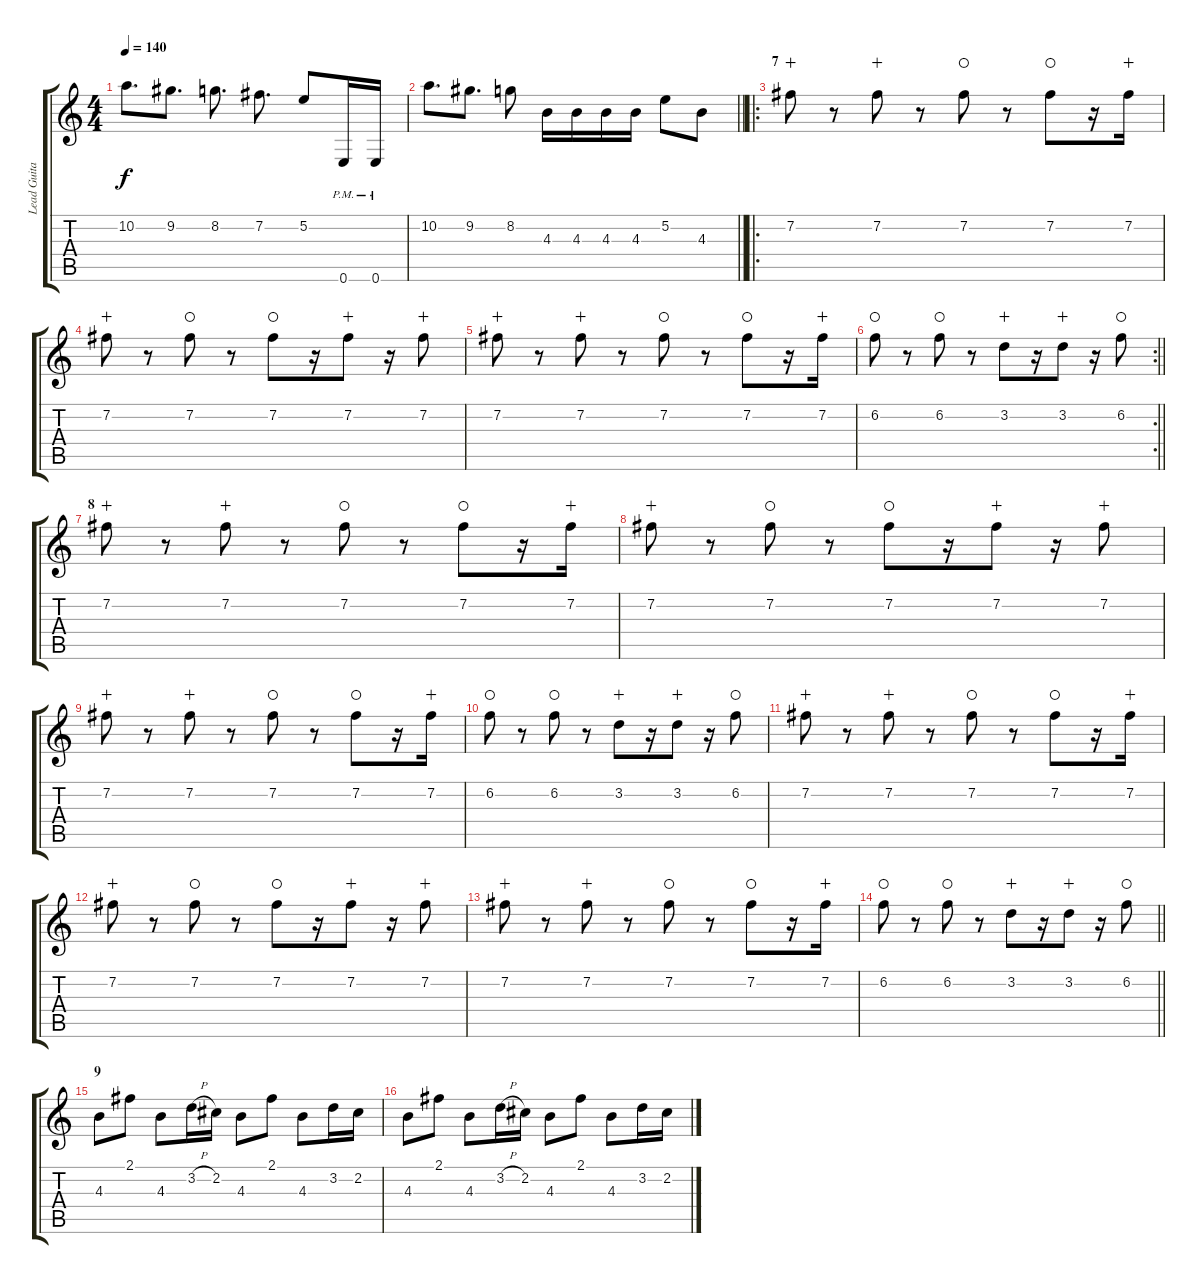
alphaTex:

\track ("Lead Guitar" "Lead Guita") {instrument distortionguitar}
\staff {score tabs}
\tuning (E4 B3 G3 D3 A2 E2) {hide}
\ts (4 4)
\tempo 140
\clef g2
\ks c
10.2.8{d dy f} 9.2.8{d} 8.2.8{d} 7.2.8{d} 5.2.8 0.6{pm}.16 0.6{pm}.16 |
\barLineRight lightlight
10.2.8{d} 9.2.8{d} 8.2.8 4.3.16 4.3.16 4.3.16 4.3.16 5.2.8 4.3.8 |
\ro
\section ("" "7")
7.2.8{wahc} r.8 7.2.8{wahc} r.8 7.2.8{waho} r.8 7.2.8{waho} r.16 7.2.16{wahc} |
7.2.8{wahc} r.8 7.2.8{waho} r.8 7.2.8{waho} r.16 7.2.8{wahc} r.16 7.2.8{wahc} |
7.2.8{wahc} r.8 7.2.8{wahc} r.8 7.2.8{waho} r.8 7.2.8{waho} r.16 7.2.16{wahc} |
\rc 2
\barLineRight lightlight
6.2.8{waho} r.8 6.2.8{waho} r.8 3.2.8{wahc} r.16 3.2.8{wahc} r.16 6.2.8{waho} |
\section ("" "8")
7.2.8{wahc} r.8 7.2.8{wahc} r.8 7.2.8{waho} r.8 7.2.8{waho} r.16 7.2.16{wahc} |
7.2.8{wahc} r.8 7.2.8{waho} r.8 7.2.8{waho} r.16 7.2.8{wahc} r.16 7.2.8{wahc} |
7.2.8{wahc} r.8 7.2.8{wahc} r.8 7.2.8{waho} r.8 7.2.8{waho} r.16 7.2.16{wahc} |
6.2.8{waho} r.8 6.2.8{waho} r.8 3.2.8{wahc} r.16 3.2.8{wahc} r.16 6.2.8{waho} |
7.2.8{wahc} r.8 7.2.8{wahc} r.8 7.2.8{waho} r.8 7.2.8{waho} r.16 7.2.16{wahc} |
7.2.8{wahc} r.8 7.2.8{waho} r.8 7.2.8{waho} r.16 7.2.8{wahc} r.16 7.2.8{wahc} |
7.2.8{wahc} r.8 7.2.8{wahc} r.8 7.2.8{waho} r.8 7.2.8{waho} r.16 7.2.16{wahc} |
\barLineRight lightlight
6.2.8{waho} r.8 6.2.8{waho} r.8 3.2.8{wahc} r.16 3.2.8{wahc} r.16 6.2.8{waho} |
\section ("" "9")
4.3.8 2.1.8 4.3.8 3.2{h}.16 2.2.16 4.3.8 2.1.8 4.3.8 3.2.16 2.2.16 |
4.3.8 2.1.8 4.3.8 3.2{h}.16 2.2.16 4.3.8 2.1.8 4.3.8 3.2.16 2.2.16
